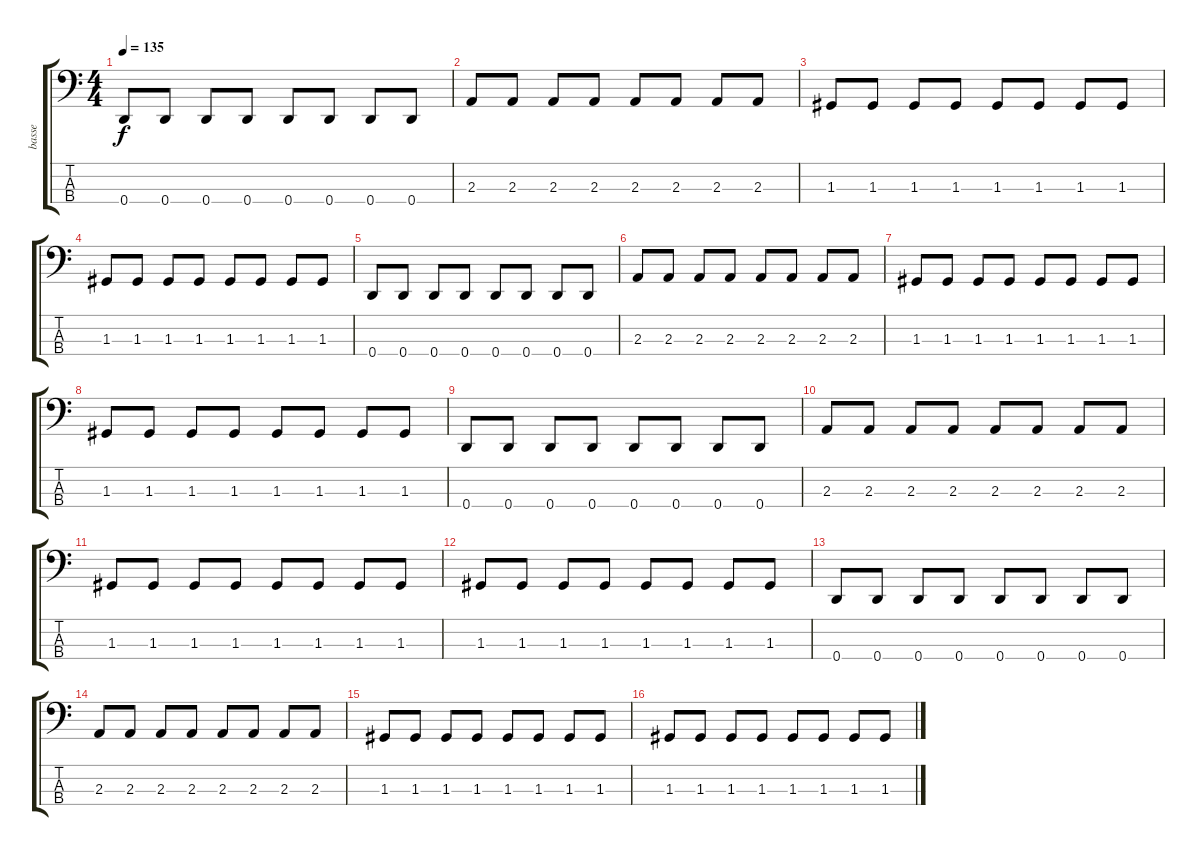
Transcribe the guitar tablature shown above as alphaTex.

\track ("basse" "basse") {instrument electricbasspick}
\staff {score tabs}
\tuning (F2 C2 G1 D1) {hide}
\ts (4 4)
\tempo 135
\clef f4
\ks c
0.4.8{dy f} 0.4.8 0.4.8 0.4.8 0.4.8 0.4.8 0.4.8 0.4.8 |
2.3.8 2.3.8 2.3.8 2.3.8 2.3.8 2.3.8 2.3.8 2.3.8 |
1.3.8 1.3.8 1.3.8 1.3.8 1.3.8 1.3.8 1.3.8 1.3.8 |
1.3.8 1.3.8 1.3.8 1.3.8 1.3.8 1.3.8 1.3.8 1.3.8 |
0.4.8 0.4.8 0.4.8 0.4.8 0.4.8 0.4.8 0.4.8 0.4.8 |
2.3.8 2.3.8 2.3.8 2.3.8 2.3.8 2.3.8 2.3.8 2.3.8 |
1.3.8 1.3.8 1.3.8 1.3.8 1.3.8 1.3.8 1.3.8 1.3.8 |
1.3.8 1.3.8 1.3.8 1.3.8 1.3.8 1.3.8 1.3.8 1.3.8 |
0.4.8 0.4.8 0.4.8 0.4.8 0.4.8 0.4.8 0.4.8 0.4.8 |
2.3.8 2.3.8 2.3.8 2.3.8 2.3.8 2.3.8 2.3.8 2.3.8 |
1.3.8 1.3.8 1.3.8 1.3.8 1.3.8 1.3.8 1.3.8 1.3.8 |
1.3.8 1.3.8 1.3.8 1.3.8 1.3.8 1.3.8 1.3.8 1.3.8 |
0.4.8 0.4.8 0.4.8 0.4.8 0.4.8 0.4.8 0.4.8 0.4.8 |
2.3.8 2.3.8 2.3.8 2.3.8 2.3.8 2.3.8 2.3.8 2.3.8 |
1.3.8 1.3.8 1.3.8 1.3.8 1.3.8 1.3.8 1.3.8 1.3.8 |
1.3.8 1.3.8 1.3.8 1.3.8 1.3.8 1.3.8 1.3.8 1.3.8
